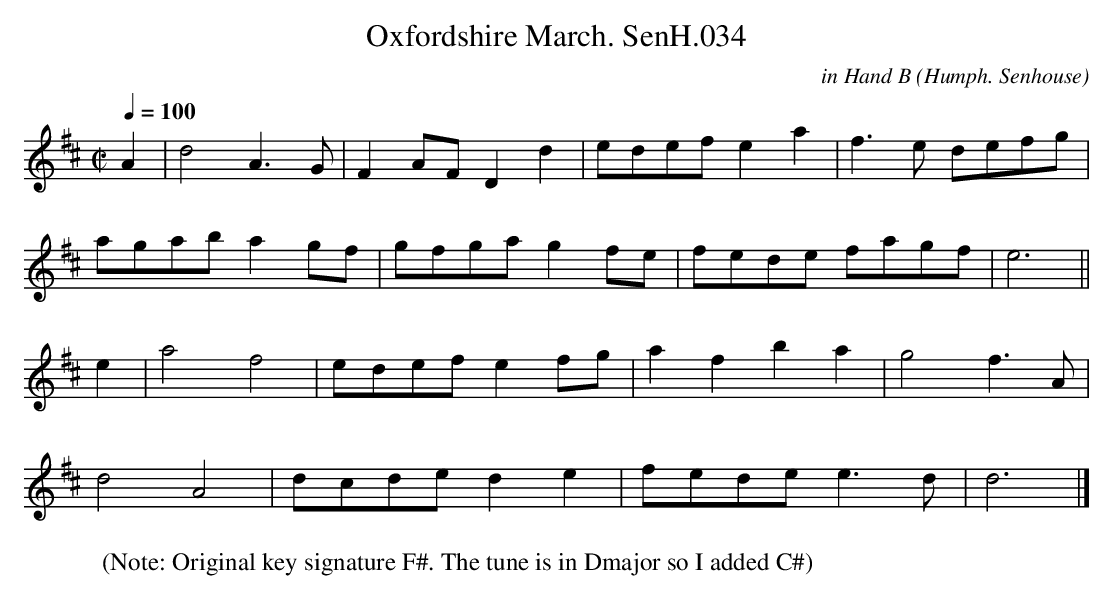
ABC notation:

X:1
T:Oxfordshire March. SenH.034
C:in Hand B (Humph. Senhouse)
Q:1/4=100
M:C|
L:1/8
K:D
A2 | d4 A3G | F2AFD2d2 | edef e2a2 | f3e defg |
agab a2gf | gfga g2fe | fede fagf | e6 ||
e2 |a4f4 | edef e2fg | a2f2b2a2 | g4 f3A |
d4A4 | dcded2e2 | fede e3d | d6 |]
W:(Note: Original key signature F#. The tune is in Dmajor so I added C#)
